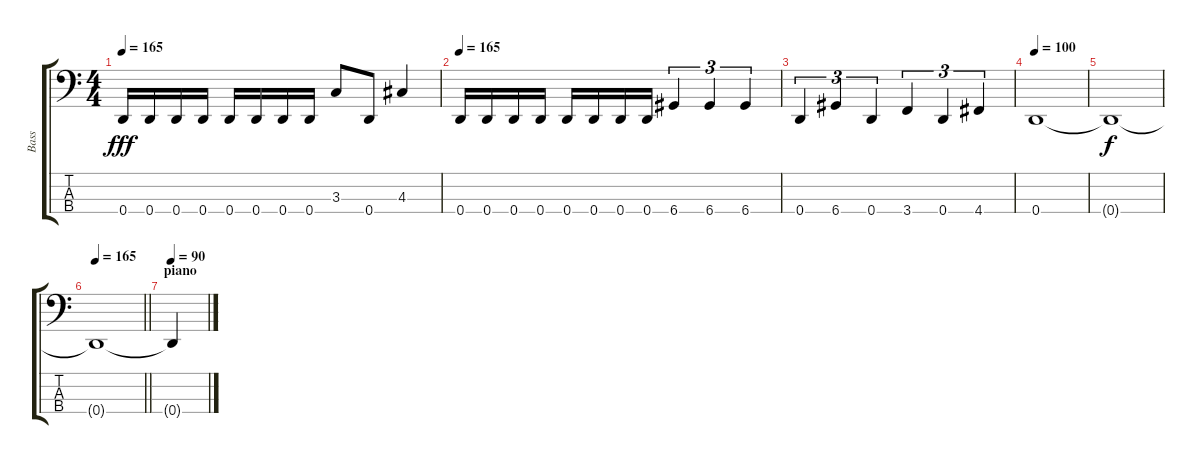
\track ("Bass" "Bass") {instrument electricbasspick}
\staff {score tabs}
\tuning (G2 D2 A1 D1) {hide}
\ts (4 4)
\tempo 165
\clef f4
\ks c
0.4.16{dy fff} 0.4.16 0.4.16 0.4.16 0.4.16 0.4.16 0.4.16 0.4.16 3.3.8 0.4.8 4.3.4 |
\tempo 165
0.4.16 0.4.16 0.4.16 0.4.16 0.4.16 0.4.16 0.4.16 0.4.16 6.4.4{tu (3 2)} 6.4.4{tu (3 2)} 6.4.4{tu (3 2)} |
0.4.4{tu (3 2)} 6.4.4{tu (3 2)} 0.4.4{tu (3 2)} 3.4.4{tu (3 2)} 0.4.4{tu (3 2)} 4.4.4{tu (3 2)} |
\tempo 100
0.4.1 |
0.4{t}.1{dy f volume 7} |
\tempo 165
\barLineRight lightlight
0.4{t}.1{volume 2} |
\section ("" "piano")
\tempo 90
0.4{t}.4
